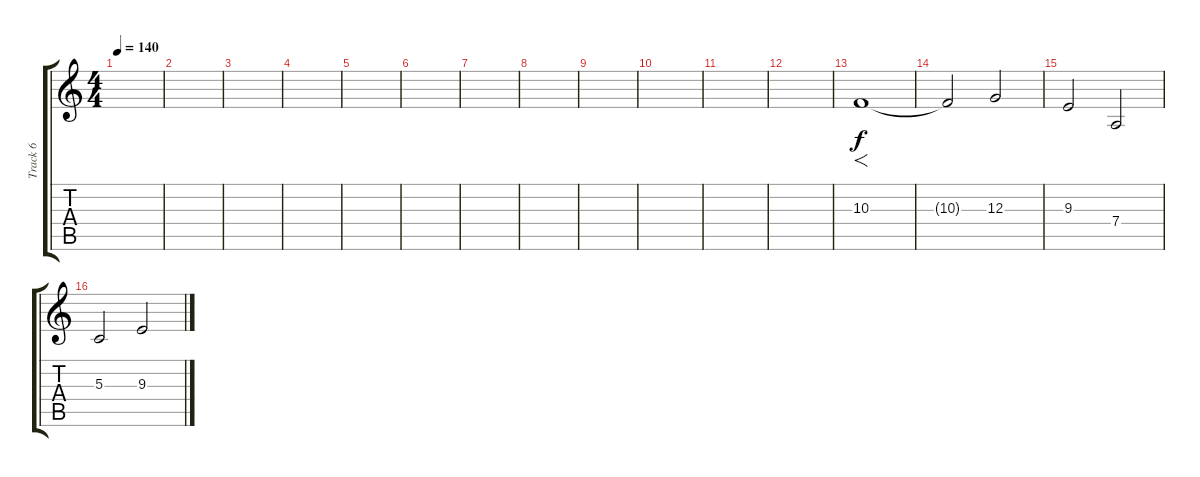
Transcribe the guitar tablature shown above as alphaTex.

\track ("Track 6" "Track 6") {instrument stringensemble1}
\staff {score tabs}
\tuning (E4 B3 G3 D3 A2 E2) {hide}
\ts (4 4)
\tempo 140
\clef g2
\ks c
|
|
|
|
|
|
|
|
|
|
|
|
10.3.1{f} |
10.3{t}.2 12.3.2 |
9.3.2 7.4.2 |
5.3.2 9.3.2
